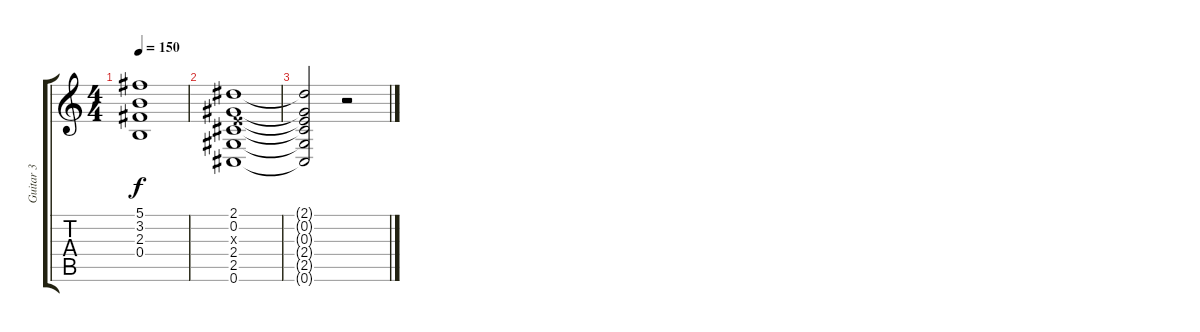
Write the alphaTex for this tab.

\track ("Guitar 3" "Guitar 3") {instrument electricguitarclean bank 255}
\staff {score tabs}
\tuning (Db4 Ab3 E3 B2 Gb2 Db2) {hide}
\ts (4 4)
\tempo 150
\clef g2
\ks c
(5.1 3.2 2.3 0.4).1{dy f} |
(2.1 0.2 0.3{x} 2.4 2.5 0.6).1 |
(2.1{t} 0.2{t} 0.3{t} 2.4{t} 2.5{t} 0.6{t}).2 r.2
